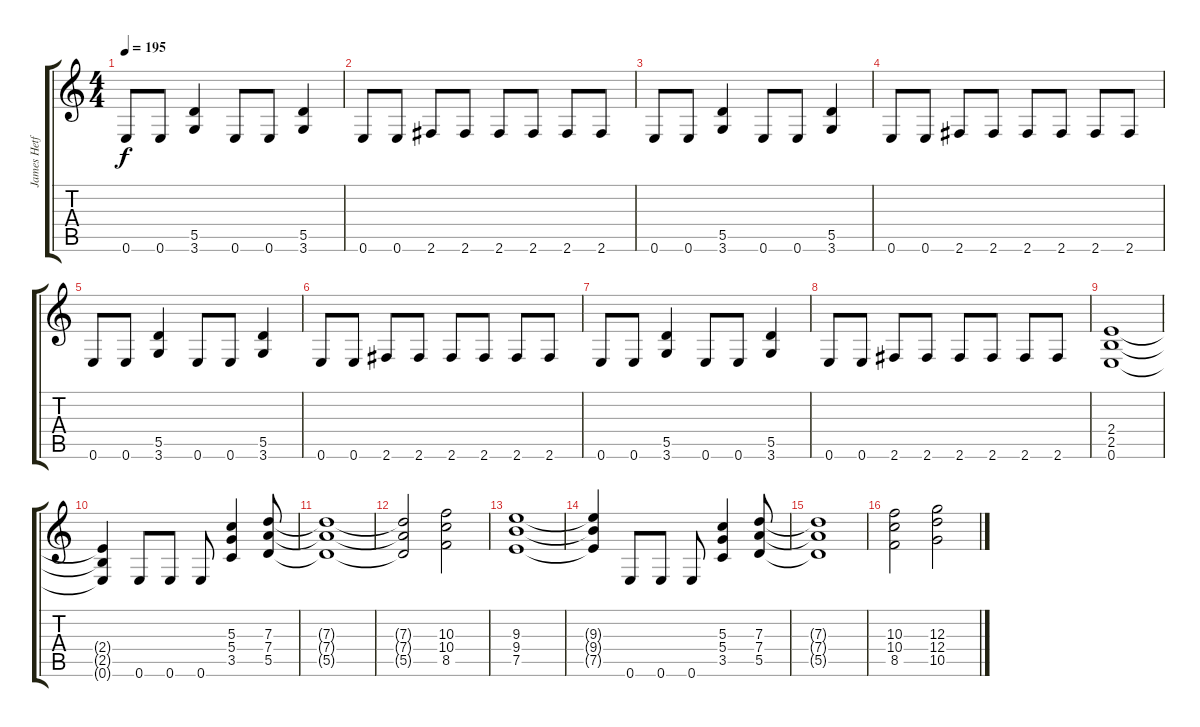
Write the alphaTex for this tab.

\track ("James Hetfield (Guitar)" "James Hetf") {instrument distortionguitar}
\staff {score tabs}
\tuning (E4 B3 G3 D3 A2 E2) {hide}
\ts (4 4)
\tempo 195
\clef g2
\ks c
0.6.8{dy f} 0.6.8 (5.5 3.6).4 0.6.8 0.6.8 (5.5 3.6).4 |
0.6.8 0.6.8 2.6.8 2.6.8 2.6.8 2.6.8 2.6.8 2.6.8 |
0.6.8 0.6.8 (5.5 3.6).4 0.6.8 0.6.8 (5.5 3.6).4 |
0.6.8 0.6.8 2.6.8 2.6.8 2.6.8 2.6.8 2.6.8 2.6.8 |
0.6.8 0.6.8 (5.5 3.6).4 0.6.8 0.6.8 (5.5 3.6).4 |
0.6.8 0.6.8 2.6.8 2.6.8 2.6.8 2.6.8 2.6.8 2.6.8 |
0.6.8 0.6.8 (5.5 3.6).4 0.6.8 0.6.8 (5.5 3.6).4 |
0.6.8 0.6.8 2.6.8 2.6.8 2.6.8 2.6.8 2.6.8 2.6.8 |
(2.4 2.5 0.6).1 |
(2.4{t} 2.5{t} 0.6{t}).4 0.6.8 0.6.8 0.6.8 (5.3 5.4 3.5).4 (7.3 7.4 5.5).8 |
(7.3{t} 7.4{t} 5.5{t}).1 |
(7.3{t} 7.4{t} 5.5{t}).2 (10.3 10.4 8.5).2 |
(9.3 9.4 7.5).1 |
(9.3{t} 9.4{t} 7.5{t}).4 0.6.8 0.6.8 0.6.8 (5.3 5.4 3.5).4 (7.3 7.4 5.5).8 |
(7.3{t} 7.4{t} 5.5{t}).1 |
(10.3 10.4 8.5).2 (12.3 12.4 10.5).2
